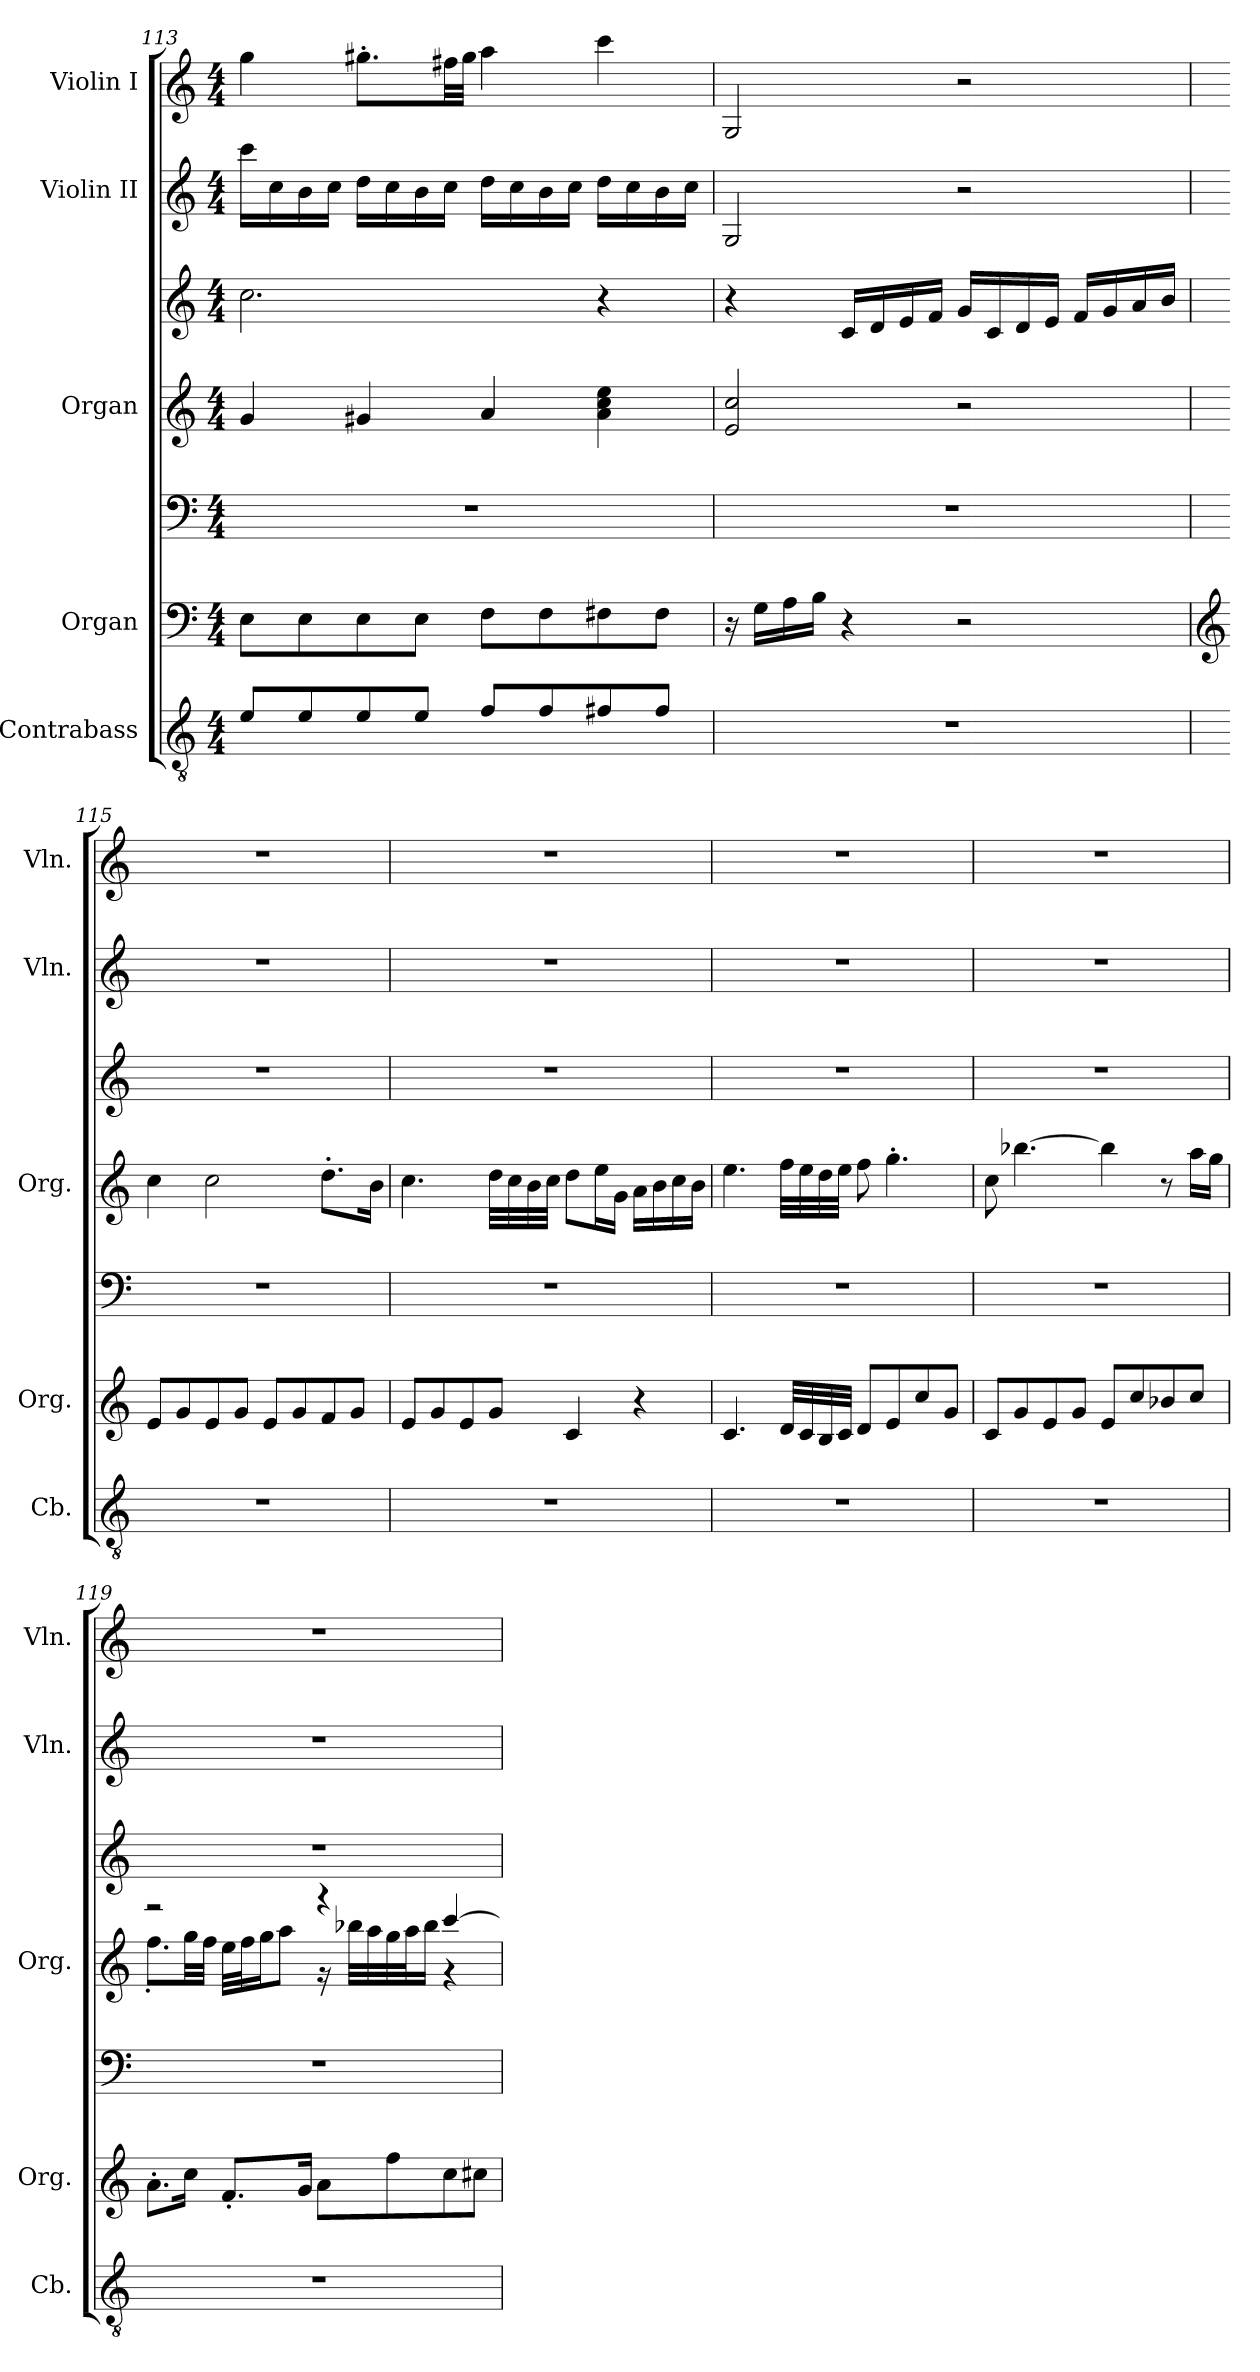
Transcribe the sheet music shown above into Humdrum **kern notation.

**kern	**kern	**kern	**kern	**kern	**kern	**kern
*part5	*part4	*part4	*part3	*part3	*part2	*part1
*staff7	*staff6	*staff5	*staff4	*staff3	*staff2	*staff1
*I"Contrabass	*I"Organ	*	*I"Organ	*	*I"Violin II	*I"Violin I
*I'Cb.	*I'Org.	*	*I'Org.	*	*I'Vln.	*I'Vln.
*clefGv2	*clefF4	*clefF4	*clefG2	*clefG2	*clefG2	*clefG2
*ITrd7c12	*	*	*	*	*	*
*k[]	*k[]	*k[]	*k[]	*k[]	*k[]	*k[]
*M4/4	*M4/4	*M4/4	*M4/4	*M4/4	*M4/4	*M4/4
=113	=113	=113	=113	=113	=113	=113
8E/L	8E\L	1r	4g/	2.cc\	16ccc\LL	4gg\
.	.	.	.	.	16cc\	.
8E/	8E\	.	.	.	16b\	.
.	.	.	.	.	16cc\JJ	.
8E/	8E\	.	4g#X/	.	16dd\LL	8.gg#X'\L
.	.	.	.	.	16cc\	.
8E/J	8E\J	.	.	.	16b\	.
.	.	.	.	.	16cc\JJ	32ff#X\LL
.	.	.	.	.	.	32gg#\JJJ
8F/L	8F\L	.	4a/	.	16dd\LL	4aa\
.	.	.	.	.	16cc\	.
8F/	8F\	.	.	.	16b\	.
.	.	.	.	.	16cc\JJ	.
8F#X/	8F#X\	.	4a\ 4cc\ 4ee\	4r	16dd\LL	4ccc\
.	.	.	.	.	16cc\	.
8F#/J	8F#\J	.	.	.	16b\	.
.	.	.	.	.	16cc\JJ	.
!!LO:PB:g=z
=114	=114	=114	=114	=114	=114	=114
1r	16r	1r	2e/ 2cc/	4r	2G/	2G/
.	16G\LL	.	.	.	.	.
.	16A\	.	.	.	.	.
.	16B\JJ	.	.	.	.	.
.	4r	.	.	16c/LL	.	.
.	.	.	.	16d/	.	.
.	.	.	.	16e/	.	.
.	.	.	.	16f/JJ	.	.
.	2r	.	2r	16g/LL	2r	2r
.	.	.	.	16c/	.	.
.	.	.	.	16d/	.	.
.	.	.	.	16e/JJ	.	.
.	.	.	.	16f/LL	.	.
.	.	.	.	16g/	.	.
.	.	.	.	16a/	.	.
.	.	.	.	16b/JJ	.	.
=115	=115	=115	=115	=115	=115	=115
*	*clefG2	*	*	*	*	*
1r	8e/L	1r	4cc\	1r	1r	1r
.	8g/	.	.	.	.	.
.	8e/	.	2cc\	.	.	.
.	8g/J	.	.	.	.	.
.	8e/L	.	.	.	.	.
.	8g/	.	.	.	.	.
.	8f/	.	8.dd'\L	.	.	.
.	8g/J	.	.	.	.	.
.	.	.	16b\Jk	.	.	.
=116	=116	=116	=116	=116	=116	=116
1r	8e/L	1r	4.cc\	1r	1r	1r
.	8g/	.	.	.	.	.
.	8e/	.	.	.	.	.
.	8g/J	.	32dd\LLL	.	.	.
.	.	.	32cc\	.	.	.
.	.	.	32b\	.	.	.
.	.	.	32cc\JJJ	.	.	.
.	4c/	.	8dd\L	.	.	.
.	.	.	16ee\L	.	.	.
.	.	.	16g\JJ	.	.	.
.	4r	.	16a\LL	.	.	.
.	.	.	16b\	.	.	.
.	.	.	16cc\	.	.	.
.	.	.	16b\JJ	.	.	.
!!LO:PB:g=z
=117	=117	=117	=117	=117	=117	=117
1r	4.c/	1r	4.ee\	1r	1r	1r
.	32d/LLL	.	32ff\LLL	.	.	.
.	32c/	.	32ee\	.	.	.
.	32B/	.	32dd\	.	.	.
.	32c/JJJ	.	32ee\JJJ	.	.	.
.	8d/L	.	8ff\	.	.	.
.	8e/	.	4.gg'\	.	.	.
.	8cc/	.	.	.	.	.
.	8g/J	.	.	.	.	.
=118	=118	=118	=118	=118	=118	=118
1r	8c/L	1r	8cc\	1r	1r	1r
.	8g/	.	[4.bb-X\	.	.	.
.	8e/	.	.	.	.	.
.	8g/J	.	.	.	.	.
.	8e/L	.	4bb-\]	.	.	.
.	8cc/	.	.	.	.	.
.	8b-X/	.	8r	.	.	.
.	8cc/J	.	16aa\LL	.	.	.
.	.	.	16gg\JJ	.	.	.
=119	=119	=119	=119	=119	=119	=119
*	*	*	*^	*	*	*
1r	8.a'\L	1r	2r	8.ff'\L	1r	1r	1r
.	16cc\Jk	.	.	32gg\LL	.	.	.
.	.	.	.	32ff\JJJ	.	.	.
.	8.f'/L	.	.	32ee\LLL	.	.	.
.	.	.	.	32ff\J	.	.	.
.	.	.	.	16gg\J	.	.	.
.	.	.	.	8aa\J	.	.	.
.	16g/Jk	.	.	.	.	.	.
.	8a\L	.	4r	16r	.	.	.
.	.	.	.	32bb-X\LLL	.	.	.
.	.	.	.	32aa\	.	.	.
.	8ff\	.	.	32gg\	.	.	.
.	.	.	.	32aa\J	.	.	.
.	.	.	.	16bb-\JJ	.	.	.
.	8cc\	.	[4ccc/	4r	.	.	.
.	8cc#X\J	.	.	.	.	.	.
*	*	*	*v	*v	*	*	*
=	=	=	=	=	=	=
*-	*-	*-	*-	*-	*-	*-
